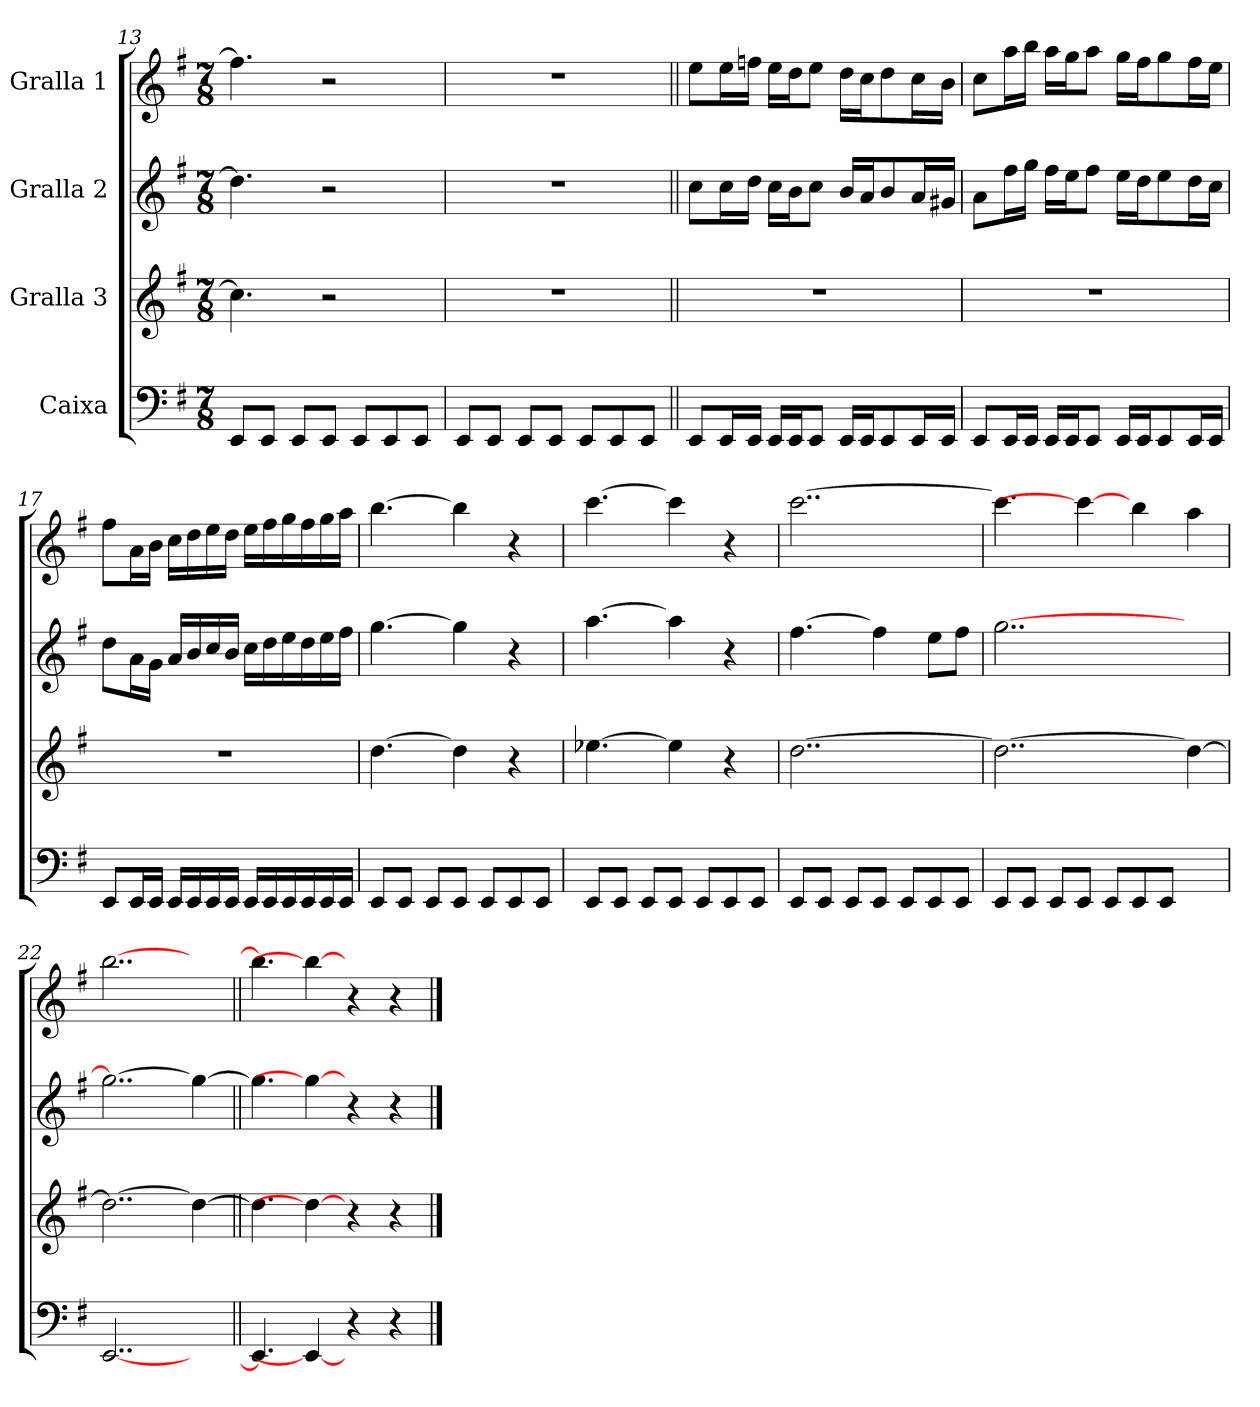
**kern	**kern	**kern	**kern
*part4	*part3	*part2	*part1
*staff4	*staff3	*staff2	*staff1
*I"Caixa	*I"Gralla 3	*I"Gralla 2	*I"Gralla 1
*clefF4	*clefG2	*clefG2	*clefG2
*k[f#]	*k[f#]	*k[f#]	*k[f#]
*M7/8	*M7/8	*M7/8	*M7/8
=13	=13	=13	=13
8EE/L	4.cc]	4.dd]	4.ff#]
8EE/J	.	.	.
8EE/L	.	.	.
8EE/J	2r	2r	2r
8EE/L	.	.	.
8EE/	.	.	.
8EE/J	.	.	.
=14	=14	=14	=14
8EE/L	2..r	2..r	2..r
8EE/J	.	.	.
8EE/L	.	.	.
8EE/J	.	.	.
8EE/L	.	.	.
8EE/	.	.	.
8EE/J	.	.	.
=15||	=15||	=15||	=15||
8EE/L	2..r	8cc\L	8ee\L
16EE/L	.	16cc\L	16ee\L
16EE/JJ	.	16dd\JJ	16ff\JJ
16EE/LL	.	16cc\LL	16ee\LL
16EE/J	.	16b\J	16dd\J
8EE/J	.	8cc\J	8ee\J
16EE/LL	.	16b/LL	16dd\LL
16EE/J	.	16a/J	16cc\J
8EE/	.	8b/	8dd\
16EE/L	.	16a/L	16cc\L
16EE/JJ	.	16g#/JJ	16b\JJ
=16	=16	=16	=16
8EE/L	2..r	8a\L	8cc\L
16EE/L	.	16ff#\L	16aa\L
16EE/JJ	.	16gg\JJ	16bb\JJ
16EE/LL	.	16ff#\LL	16aa\LL
16EE/J	.	16ee\J	16gg\J
8EE/J	.	8ff#\J	8aa\J
16EE/LL	.	16ee\LL	16gg\LL
16EE/J	.	16dd\J	16ff#\J
8EE/	.	8ee\	8gg\
16EE/L	.	16dd\L	16ff#\L
16EE/JJ	.	16cc\JJ	16ee\JJ
=17	=17	=17	=17
8EE/L	2..r	8dd\L	8ff#\L
16EE/L	.	16a\L	16a\L
16EE/JJ	.	16g\JJ	16b\JJ
16EE/LL	.	16a/LL	16cc\LL
16EE/	.	16b/	16dd\
16EE/	.	16cc/	16ee\
16EE/JJ	.	16b/JJ	16dd\JJ
16EE/LL	.	16cc\LL	16ee\LL
16EE/	.	16dd\	16ff#\
16EE/	.	16ee\	16gg\
16EE/	.	16dd\	16ff#\
16EE/	.	16ee\	16gg\
16EE/JJ	.	16ff#\JJ	16aa\JJ
=18	=18	=18	=18
8EE/L	[4.dd	[4.gg	[4.bb
8EE/J	.	.	.
8EE/L	.	.	.
8EE/J	4dd]	4gg]	4bb]
8EE/L	.	.	.
8EE/	4r	4r	4r
8EE/J	.	.	.
=19	=19	=19	=19
8EE/L	[4.ee-	[4.aa	[4.ccc
8EE/J	.	.	.
8EE/L	.	.	.
8EE/J	4ee-]	4aa]	4ccc]
8EE/L	.	.	.
8EE/	4r	4r	4r
8EE/J	.	.	.
=20	=20	=20	=20
8EE/L	[2..dd	[4.ff#	[2..ccc
8EE/J	.	.	.
8EE/L	.	.	.
8EE/J	.	4ff#]	.
8EE/L	.	.	.
8EE/	.	8ee\L	.
8EE/J	.	8ff#\J	.
=21	=21	=21	=21
8EE/L	2..dd_	[2..gg	4.ccc]
8EE/J	.	.	.
8EE/L	.	.	.
8EE/J	.	.	4ccc_
8EE/L	.	.	.
8EE/	.	.	4bb
8EE/J	.	.	.
4ryy	4dd_	4ryy	4aa
=22	=22	=22	=22
[2..EE	2..dd_	2..gg_	[2..bb
4ryy	4dd_	4gg_	4ryy
=23||	=23||	=23||	=23||
4.EE]	4.dd]	4.gg]	4.bb]
4EE_	4dd_	4gg_	4bb_
4r	4r	4r	4r
4r	4r	4r	4r
==	==	==	==
*-	*-	*-	*-
